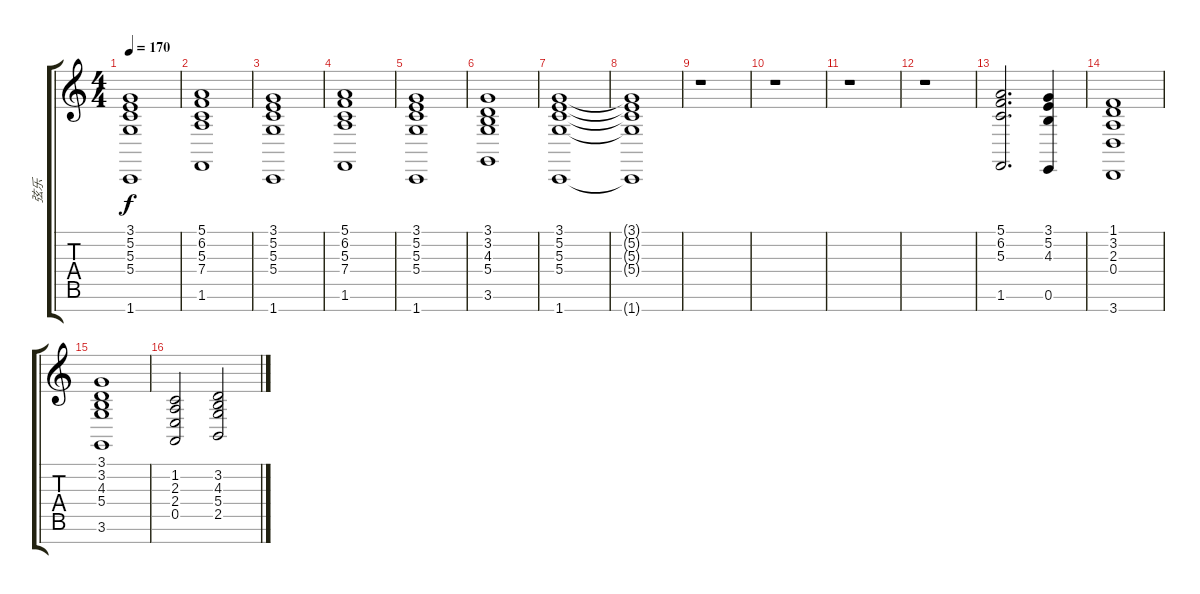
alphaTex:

\track ("弦乐" "弦乐") {instrument stringensemble1}
\staff {score tabs}
\tuning (E4 B3 G3 D3 A2 E2 B1) {hide}
\ts (4 4)
\tempo 170
\clef g2
\ks c
(3.1{t} 5.2{t} 5.3{t} 5.4{t} 1.7{t}).1{dy f} |
(5.1 6.2 5.3 7.4 1.6).1 |
(3.1 5.2 5.3 5.4 1.7).1 |
(5.1 6.2 5.3 7.4 1.6).1 |
(3.1 5.2 5.3 5.4 1.7).1 |
(3.1 3.2 4.3 5.4 3.6).1 |
(3.1 5.2 5.3 5.4 1.7).1 |
(3.1{t} 5.2{t} 5.3{t} 5.4{t} 1.7{t}).1 |
r.1 |
r.1 |
r.1 |
r.1 |
(5.1 6.2 5.3 1.6).2{d} (3.1 5.2 4.3 0.6).4 |
(1.1 3.2 2.3 0.4 3.7).1 |
(3.1 3.2 4.3 5.4 3.6).1 |
(1.2 2.3 2.4 0.5).2 (3.2 4.3 5.4 2.5).2
